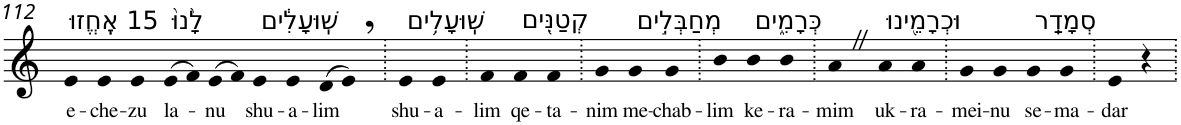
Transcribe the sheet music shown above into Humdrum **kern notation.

**kern	**text
*part1	*part1
*staff1	*staff1
*I"Piano	*
*I'Pno	*
!!LO:PB:g=z
*clefG2	*
*k[]	*
=112	=112
!LO:TX:a:t=15 אֶֽחֱזוּ	!
!	!LO:LY:b
4e	e-
!	!LO:LY:b
4e	-che-
!	!LO:LY:b
4e	-zu
!LO:TX:a:t=לָ֙נוּ֙	!
!	!LO:LY:b
(>8e	la-
8f)	.
!	!LO:LY:b
(>8e	-nu
8f)	.
!LO:TX:a:t=שֽׁוּעָלִ֔ים	!
!	!LO:LY:b
4e	shu-
!	!LO:LY:b
4e	-a-
!	!LO:LY:b
(>8d	-lim
8e,)	.
=113.	=113.
!LO:TX:a:t=שֽׁוּעָלִ֥ים	!
!	!LO:LY:b
4e	shu-
!	!LO:LY:b
4e	-a-
=114.	=114.
!	!LO:LY:b
4f	-lim
!LO:TX:a:t=קְטַנִּ֖ים	!
!	!LO:LY:b
4f	qe-
!	!LO:LY:b
4f	-ta-
=115.	=115.
!	!LO:LY:b
4g	-nim
!LO:TX:a:t=מְחַבְּלִ֣ים	!
!	!LO:LY:b
4g	me-
!	!LO:LY:b
4g	-chab-
=116.	=116.
!	!LO:LY:b
4b	-lim
!LO:TX:a:t=כְּרָמִ֑ים	!
!	!LO:LY:b
4b	ke-
!	!LO:LY:b
4b	-ra-
=117.	=117.
!	!LO:LY:b
4aZ	-mim
!LO:TX:a:t=וּכְרָמֵ֖ינוּ	!
!	!LO:LY:b
4a	uk-
!	!LO:LY:b
4a	-ra-
=118.	=118.
!	!LO:LY:b
4g	-mei-
!	!LO:LY:b
4g	-nu
!LO:TX:a:t=סְמָדַֽר	!
!	!LO:LY:b
4g	se-
!	!LO:LY:b
4g	-ma-
=119.	=119.
!	!LO:LY:b
4e	-dar
4r	.
=.	=.
*-	*-
